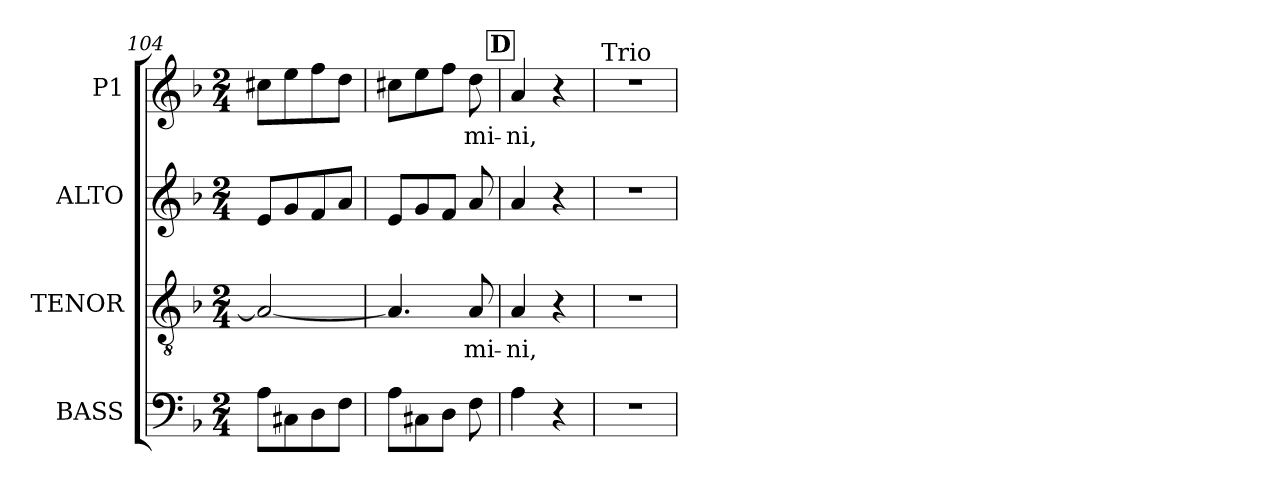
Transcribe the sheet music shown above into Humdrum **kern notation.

**kern	**kern	**text	**kern	**kern	**text
*part4	*part3	*part3	*part2	*part1	*part1
*staff4	*staff3	*staff3	*staff2	*staff1	*staff1
*I"BASS	*I"TENOR	*	*I"ALTO	*I"P1	*
*clefF4	*clefGv2	*	*clefG2	*clefG2	*
*	*ITrd7c12	*	*	*	*
*k[b-]	*k[b-]	*	*k[b-]	*k[b-]	*
*F:	*F:	*	*F:	*F:	*
*M2/4	*M2/4	*	*M2/4	*M2/4	*
=104	=104	=104	=104	=104	=104
8Ai\L	2AAi/_	.	8ei/L	8cc#Xi\L	.
8C#Xi\	.	.	8gi/	8eei\	.
8Di\	.	.	8fi/	8ffi\	.
8Fi\J	.	.	8ai/J	8ddi\J	.
=105	=105	=105	=105	=105	=105
8Ai\L	4.AAi/]	.	8ei/L	8cc#Xi\L	.
8C#Xi\	.	.	8gi/	8eei\	.
8Di\J	.	.	8fi/J	8ffi\J	.
!	!	!LO:LY:b:color=#000000	!	!	!
!	!	!	!	!	!LO:LY:b:color=#000000
8Fi\	8AAi/	-mi-	8ai/	8ddi\	-mi-
!!LO:REH:place=s1:B:color=#000000:enc=box:fs=17.1407:t=D
=106	=106	=106	=106	=106	=106
!	!	!LO:LY:b:color=#000000	!	!	!
!	!	!	!	!	!LO:LY:b:color=#000000
4Ai\	4AAi/	-ni,	4ai/	4ai/	-ni,
4r	4r	.	4r	4r	.
!!LO:LB:g=z
=107	=107	=107	=107	=107	=107
!	!	!	!	!LO:TX:a:t=Trio	!
2r	2r	.	2r	2r	.
=	=	=	=	=	=
*-	*-	*-	*-	*-	*-
